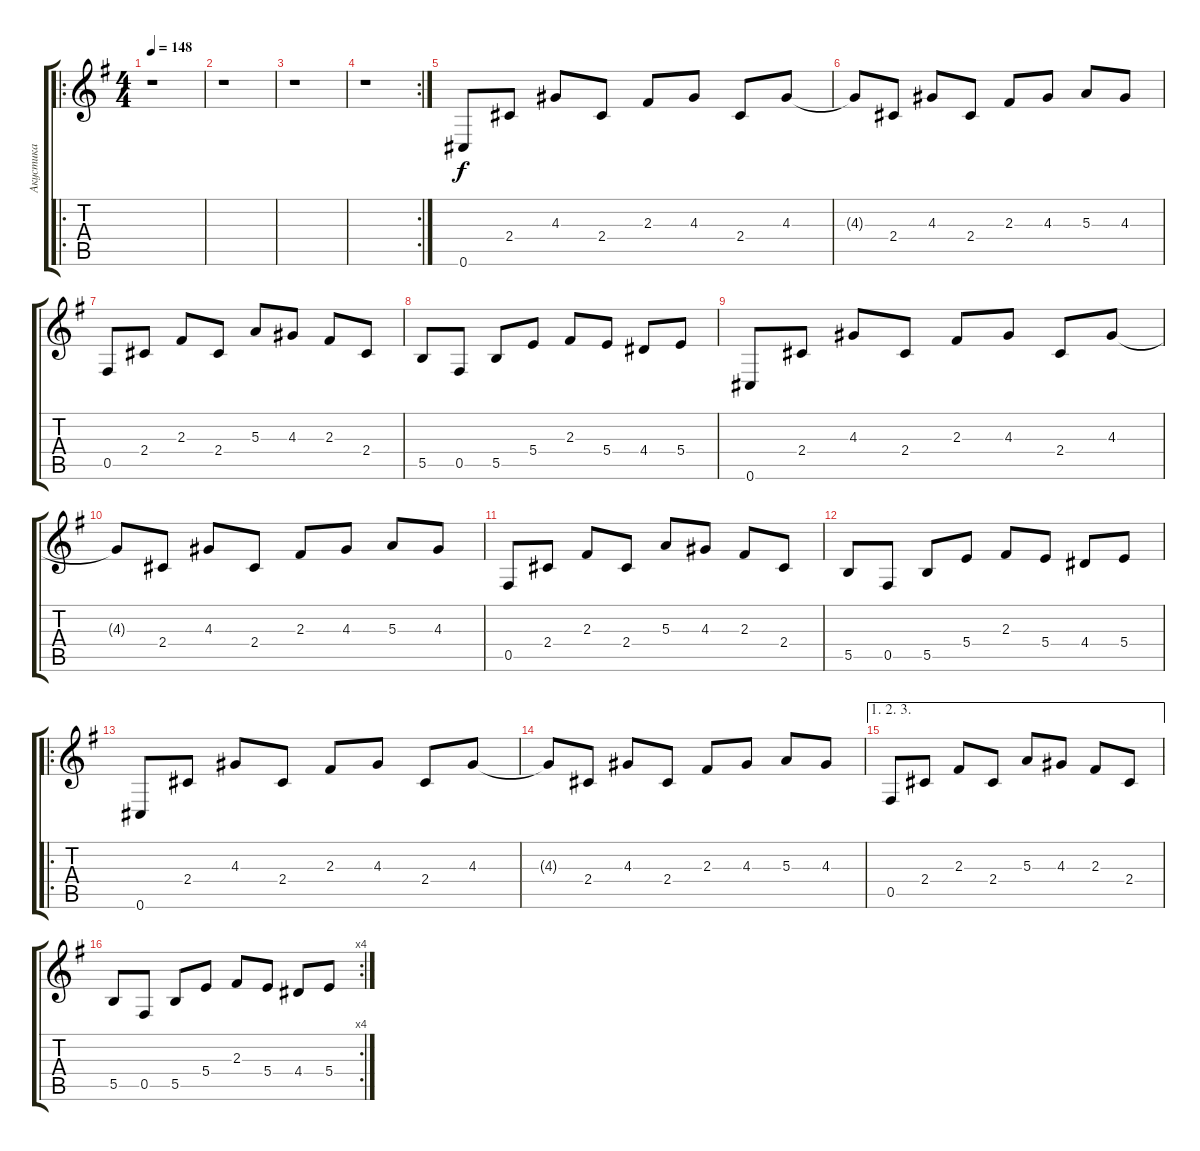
\track ("Акустика" "Акустика") {instrument acousticguitarsteel}
\staff {score tabs}
\tuning (Db4 Ab3 E3 B2 Gb2 Db2) {hide}
\ro
\ts (4 4)
\tempo 148
\clef g2
\ks g
r.1{dy f instrument acousticguitarsteel} |
r.1 |
r.1 |
\rc 2
r.1 |
0.6.8 2.4.8 4.3.8 2.4.8 2.3.8 4.3.8 2.4.8 4.3.8 |
4.3{t}.8 2.4.8 4.3.8 2.4.8 2.3.8 4.3.8 5.3.8 4.3.8 |
0.5.8 2.4.8 2.3.8 2.4.8 5.3.8 4.3.8 2.3.8 2.4.8 |
5.5.8 0.5.8 5.5.8 5.4.8 2.3.8 5.4.8 4.4.8 5.4.8 |
0.6.8 2.4.8 4.3.8 2.4.8 2.3.8 4.3.8 2.4.8 4.3.8 |
4.3{t}.8 2.4.8 4.3.8 2.4.8 2.3.8 4.3.8 5.3.8 4.3.8 |
0.5.8 2.4.8 2.3.8 2.4.8 5.3.8 4.3.8 2.3.8 2.4.8 |
5.5.8 0.5.8 5.5.8 5.4.8 2.3.8 5.4.8 4.4.8 5.4.8 |
\ro
0.6.8 2.4.8 4.3.8 2.4.8 2.3.8 4.3.8 2.4.8 4.3.8 |
4.3{t}.8 2.4.8 4.3.8 2.4.8 2.3.8 4.3.8 5.3.8 4.3.8 |
\ae (1 2 3)
0.5.8 2.4.8 2.3.8 2.4.8 5.3.8 4.3.8 2.3.8 2.4.8 |
\rc 4
5.5.8 0.5.8 5.5.8 5.4.8 2.3.8 5.4.8 4.4.8 5.4.8
